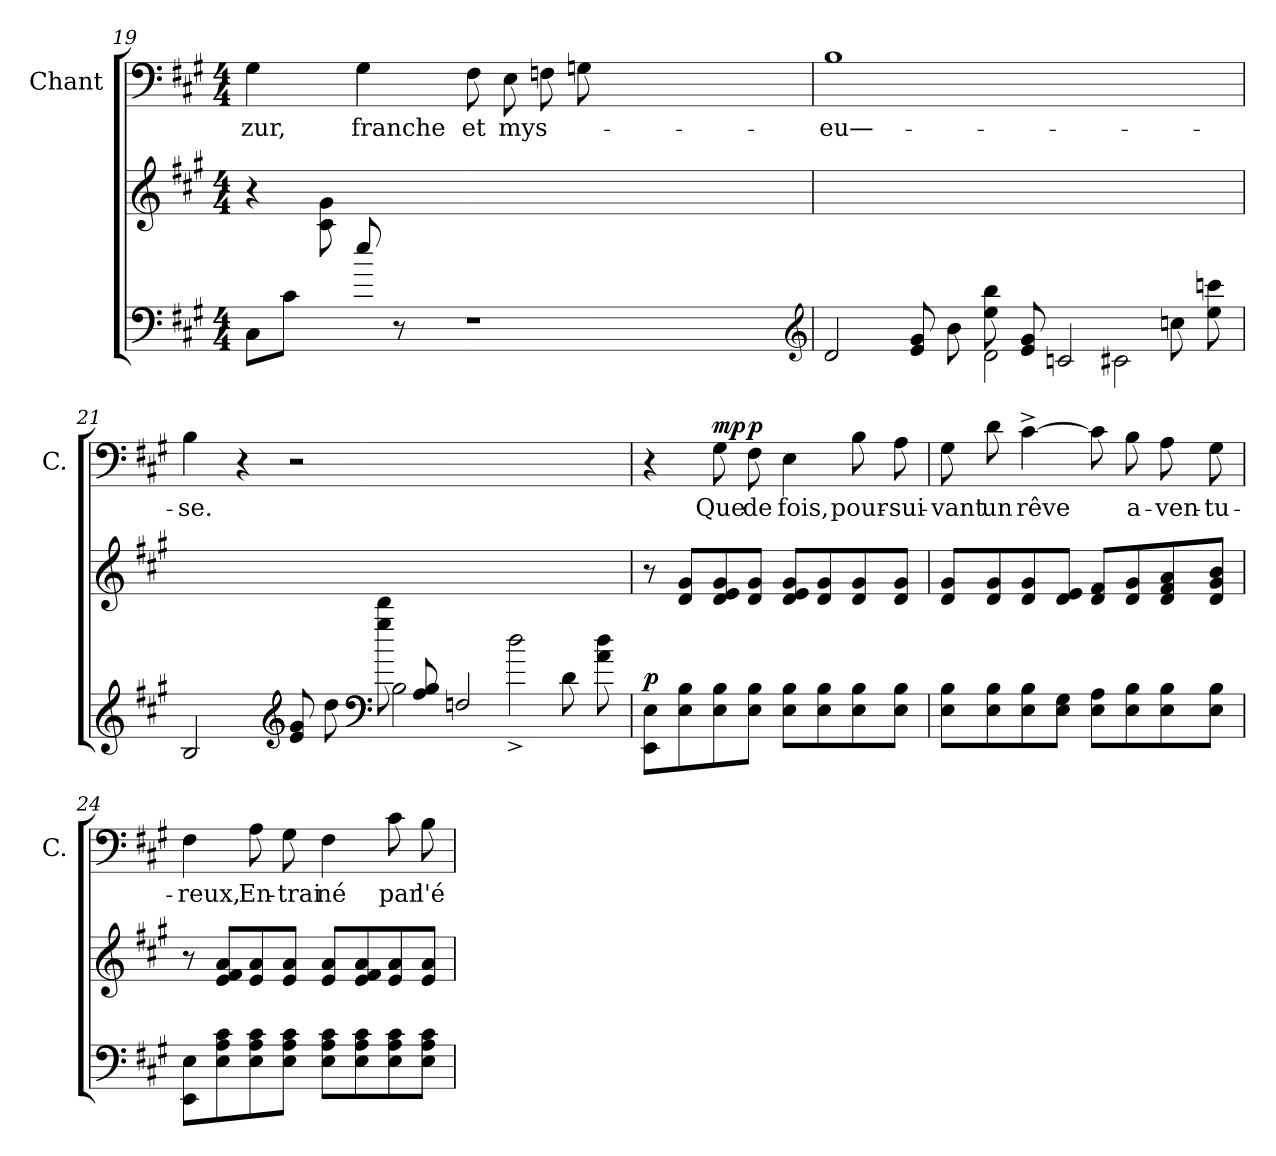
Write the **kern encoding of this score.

**kern	**dynam	**kern	**kern	**text	**dynam
*part3	*part3	*part2	*part1	*part1	*part1
*staff3	*staff3	*staff2	*staff1	*staff1	*staff1
*	*	*	*I"Chant	*	*
*	*	*	*I'C.	*	*
*clefF4	*	*clefG2	*clefF4	*	*
*k[f#c#g#]	*	*k[f#c#g#]	*k[f#c#g#]	*	*
*M4/4	*	*M4/4	*M4/4	*	*
=19	=19	=19	=19	=19	=19
8C#i\L	.	4r	4G#j\	zur,	.
8c#i\J	.	.	.	.	.
8ryy	.	8c#j\ 8g#j\	8ryy	.	.
8eei/	.	2ryy	4G#j\	franche	.
8r	.	.	.	.	.
8ryy	.	.	8ryy	.	.
1r	.	.	8F#j\	et	.
.	.	8ryy	8Ej\	mys-	.
.	.	1ryy	8FZ\	.	.
.	.	.	8GZ\	.	.
.	.	.	1ryy	.	.
4ryy	.	.	.	.	.
4ryy	.	4ryy	.	.	.
*clefG2	*	*	*	*	*
!!LO:LB:g=z
=20	=20	=20	=20	=20	=20
*^	*	*	*	*	*
2dj/	2ryy	.	1ryy	1Bj/	eu—-	.
8g#j/ 8ej/	4ryy	.	.	.	.	.
8bj\	.	.	.	.	.	.
8eej\ 8bbj\	2di\	.	.	.	.	.
8g#j/ 8ej/	.	.	.	.	.	.
2cZ/	.	.	2.ryy	2.ryy	.	.
.	2c#i\	.	.	.	.	.
8ccZ\	.	.	.	.	.	.
8eeZ\ 8cccZ\	.	.	.	.	.	.
=21	=21	=21	=21	=21	=21	=21
2Bj/	2ryy	.	1ryy	4Bj\	se.	.
.	.	.	.	4r	.	.
*clefG2	*	*	*	*	*	*
8ej/ 8g#j/	4ryy	.	.	2r	.	.
8ddj\	.	.	.	.	.	.
*clefF4	*	*	*	*	*	*
8gg#j\ 8dddj\	2Bi\	.	.	.	.	.
8Bj/ 8Aj/	.	.	.	.	.	.
2FZ/	.	.	2.ryy	2.ryy	.	.
.	2dd^<i\	.	.	.	.	.
8dZ\	.	.	.	.	.	.
8ddZ\ 8aZ\	.	.	.	.	.	.
*v	*v	*	*	*	*	*
=22	=22	=22	=22	=22	=22
!	!LO:DY:a	!	!	!	!
8EEi\ 8Ei\L	p	8r	4r	.	.
8Ei\ 8Bi\	.	8g#j/ 8dj/L	.	.	.
!	!	!	!	!	!LO:DY:a
8Ei\ 8Bi\	.	8ej/ 8dj/ 8g#j/	8G#j\	Que	mp
!	!	!	!	!	!LO:DY:a
8Ei\ 8Bi\J	.	8g#j/ 8dj/J	8F#j\	de	p
8Ei\ 8Bi\L	.	8ej/ 8dj/ 8g#j/L	4Ej\	fois,	.
8Ei\ 8Bi\	.	8g#j/ 8dj/	.	.	.
8Ei\ 8Bi\	.	8g#j/ 8dj/	8Bj\	pour-	.
8Ei\ 8Bi\J	.	8g#j/ 8dj/J	8Aj\	sui-	.
!!LO:LB:g=z
=23	=23	=23	=23	=23	=23
8Ei\ 8Bi\L	.	8g#j/ 8dj/L	8G#j\	vant	.
8Ei\ 8Bi\	.	8g#j/ 8dj/	8dj\	un	.
8Ei\ 8Bi\	.	8g#j/ 8dj/	[4c#^>j\	rêve	.
8Ei\ 8G#i\J	.	8ej/ 8dj/J	.	.	.
8Ei\ 8Ai\L	.	8f#j/ 8dj/L	8c#j\]	.	.
8Ei\ 8Bi\	.	8g#j/ 8dj/	8Bj\	a-	.
8Ei\ 8Bi\	.	8dj/ 8aj/ 8f#j/	8Aj\	ven-	.
8Ei\ 8Bi\J	.	8bj/ 8g#j/ 8dj/J	8G#j\	tu-	.
=24	=24	=24	=24	=24	=24
8EEi\ 8Ei\L	.	8r	4F#j\	reux,	.
8Ei\ 8Ai\ 8c#i\	.	8f#j/ 8ej/ 8aj/L	.	.	.
8Ei\ 8Ai\ 8c#i\	.	8aj/ 8ej/	8Aj\	En-	.
8Ei\ 8Ai\ 8c#i\J	.	8aj/ 8ej/J	8G#j\	trai	.
8Ei\ 8c#i\ 8Ai\L	.	8aj/ 8ej/L	4F#j\	né	.
8Ei\ 8c#i\ 8Ai\	.	8aj/ 8f#j/ 8ej/	.	.	.
8Ei\ 8Ai\ 8c#i\	.	8aj/ 8ej/	8c#j\	par	.
8Ei\ 8c#i\ 8Ai\J	.	8aj/ 8ej/J	8Bj\	l'é-	.
=	=	=	=	=	=
*-	*-	*-	*-	*-	*-
